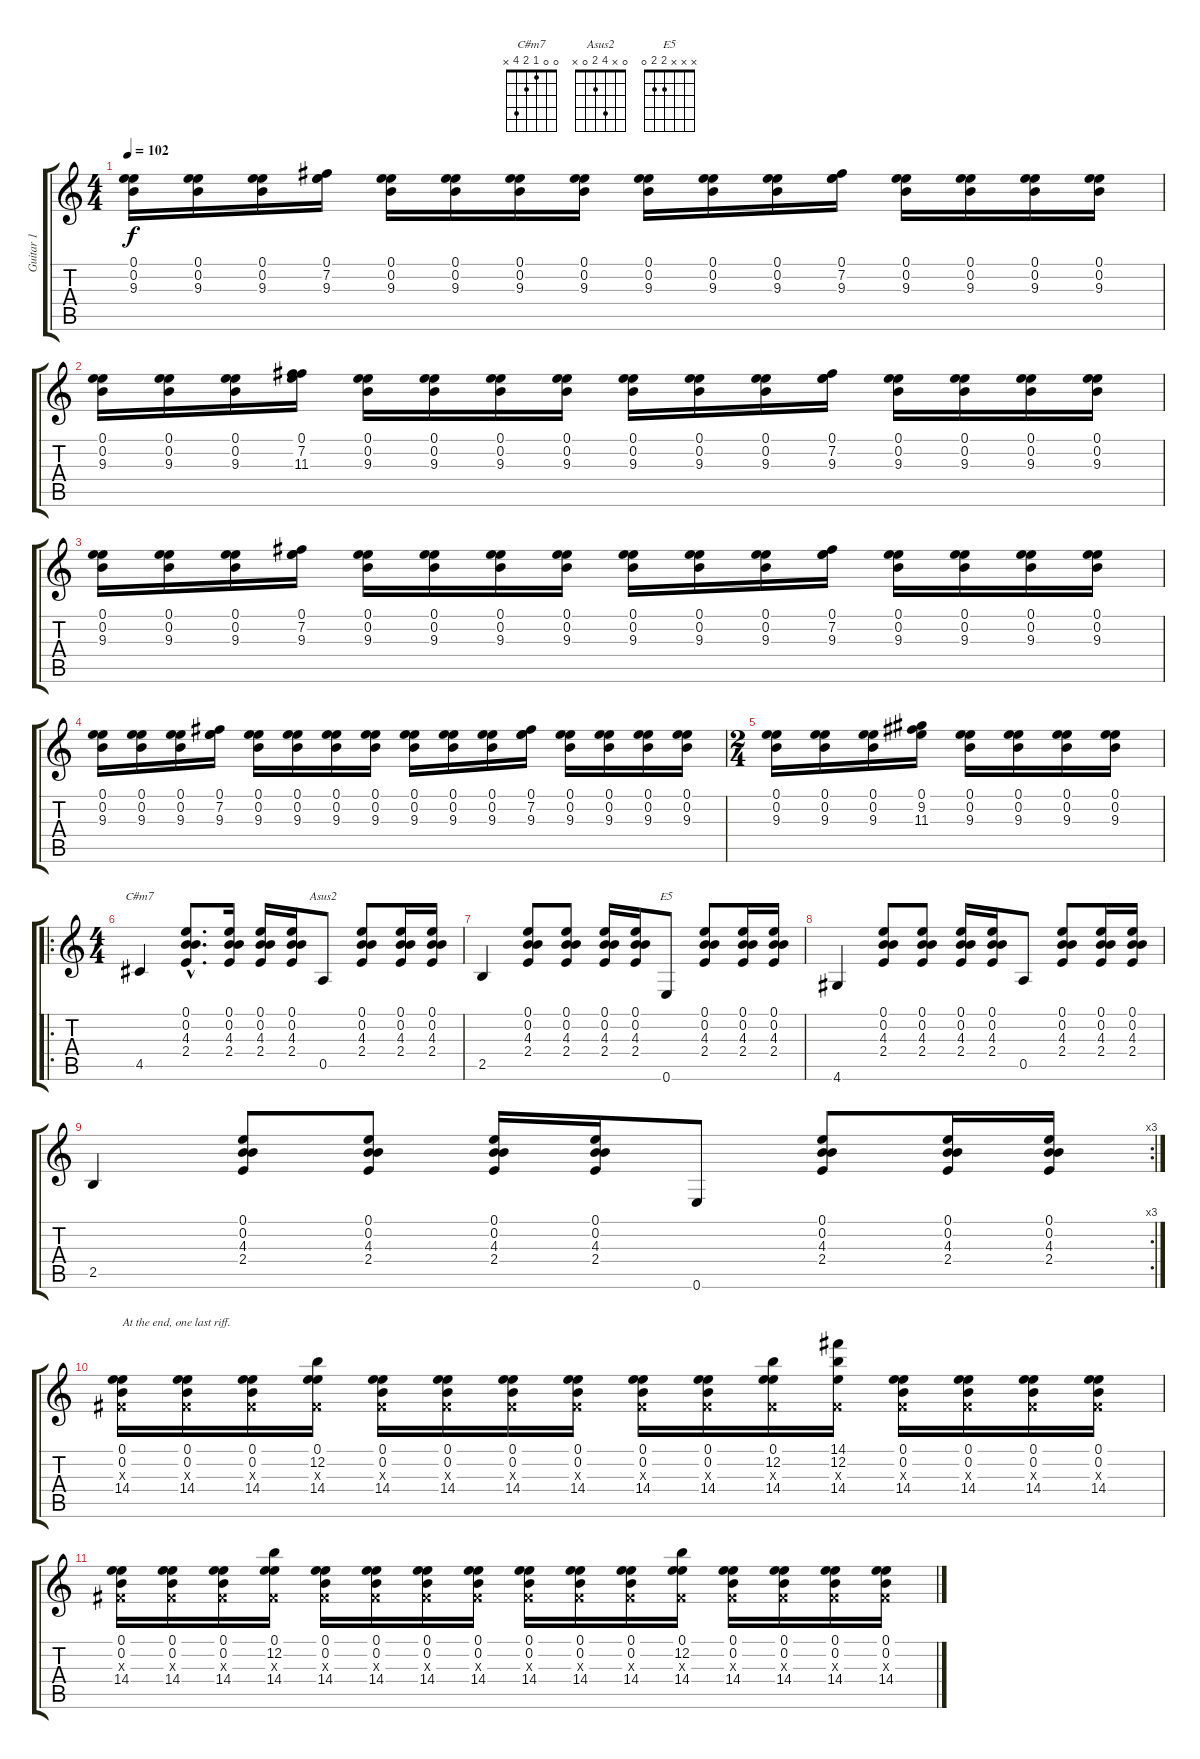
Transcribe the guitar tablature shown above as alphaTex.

\track ("Guitar 1" "Guitar 1") {instrument acousticguitarnylon}
\staff {score tabs}
\tuning (E4 B3 G3 D3 A2 E2) {hide}
\chord ("C#m7" 0 0 1 2 4 x)
\chord ("Asus2" 0 x 4 2 0 x)
\chord ("E5" x x x 2 2 0)
\ts (4 4)
\tempo 102
\clef g2
\ks c
(0.1 0.2 9.3).16{dy f} (0.1 0.2 9.3).16 (0.1 0.2 9.3).16 (0.1 7.2 9.3).16 (0.1 0.2 9.3).16 (0.1 0.2 9.3).16 (0.1 0.2 9.3).16 (0.1 0.2 9.3).16 (0.1 0.2 9.3).16 (0.1 0.2 9.3).16 (0.1 0.2 9.3).16 (0.1 7.2 9.3).16 (0.1 0.2 9.3).16 (0.1 0.2 9.3).16 (0.1 0.2 9.3).16 (0.1 0.2 9.3).16 |
(0.1 0.2 9.3).16 (0.1 0.2 9.3).16 (0.1 0.2 9.3).16 (0.1 7.2 11.3).16 (0.1 0.2 9.3).16 (0.1 0.2 9.3).16 (0.1 0.2 9.3).16 (0.1 0.2 9.3).16 (0.1 0.2 9.3).16 (0.1 0.2 9.3).16 (0.1 0.2 9.3).16 (0.1 7.2 9.3).16 (0.1 0.2 9.3).16 (0.1 0.2 9.3).16 (0.1 0.2 9.3).16 (0.1 0.2 9.3).16 |
(0.1 0.2 9.3).16 (0.1 0.2 9.3).16 (0.1 0.2 9.3).16 (0.1 7.2 9.3).16 (0.1 0.2 9.3).16 (0.1 0.2 9.3).16 (0.1 0.2 9.3).16 (0.1 0.2 9.3).16 (0.1 0.2 9.3).16 (0.1 0.2 9.3).16 (0.1 0.2 9.3).16 (0.1 7.2 9.3).16 (0.1 0.2 9.3).16 (0.1 0.2 9.3).16 (0.1 0.2 9.3).16 (0.1 0.2 9.3).16 |
(0.1 0.2 9.3).16 (0.1 0.2 9.3).16 (0.1 0.2 9.3).16 (0.1 7.2 9.3).16 (0.1 0.2 9.3).16 (0.1 0.2 9.3).16 (0.1 0.2 9.3).16 (0.1 0.2 9.3).16 (0.1 0.2 9.3).16 (0.1 0.2 9.3).16 (0.1 0.2 9.3).16 (0.1 7.2 9.3).16 (0.1 0.2 9.3).16 (0.1 0.2 9.3).16 (0.1 0.2 9.3).16 (0.1 0.2 9.3).16 |
\ts (2 4)
(0.1 0.2 9.3).16 (0.1 0.2 9.3).16 (0.1 0.2 9.3).16 (0.1 9.2 11.3).16 (0.1 0.2 9.3).16 (0.1 0.2 9.3).16 (0.1 0.2 9.3).16 (0.1 0.2 9.3).16 |
\ro
\ts (4 4)
4.5.4{ch "C#m7"} (0.1{hac} 0.2{hac} 4.3{hac} 2.4{hac}).8{d} (0.1 0.2 4.3 2.4).16 (0.1 0.2 4.3 2.4).16 (0.1 0.2 4.3 2.4).16 0.5.8{ch "Asus2"} (0.1 0.2 4.3 2.4).8 (0.1 0.2 4.3 2.4).16 (0.1 0.2 4.3 2.4).16 |
2.5.4 (0.1 0.2 4.3 2.4).8 (0.1 0.2 4.3 2.4).8 (0.1 0.2 4.3 2.4).16 (0.1 0.2 4.3 2.4).16 0.6.8{ch "E5"} (0.1 0.2 4.3 2.4).8 (0.1 0.2 4.3 2.4).16 (0.1 0.2 4.3 2.4).16 |
4.6.4 (0.1 0.2 4.3 2.4).8 (0.1 0.2 4.3 2.4).8 (0.1 0.2 4.3 2.4).16 (0.1 0.2 4.3 2.4).16 0.5.8 (0.1 0.2 4.3 2.4).8 (0.1 0.2 4.3 2.4).16 (0.1 0.2 4.3 2.4).16 |
\rc 3
2.5.4 (0.1 0.2 4.3 2.4).8 (0.1 0.2 4.3 2.4).8 (0.1 0.2 4.3 2.4).16 (0.1 0.2 4.3 2.4).16 0.6.8 (0.1 0.2 4.3 2.4).8 (0.1 0.2 4.3 2.4).16 (0.1 0.2 4.3 2.4).16 |
(0.1 0.2 -1.3{x} 14.4).16{txt "At the end, one last riff."} (0.1 0.2 -1.3{x} 14.4).16 (0.1 0.2 -1.3{x} 14.4).16 (0.1 12.2 -1.3{x} 14.4).16 (0.1 0.2 -1.3{x} 14.4).16 (0.1 0.2 -1.3{x} 14.4).16 (0.1 0.2 -1.3{x} 14.4).16 (0.1 0.2 -1.3{x} 14.4).16 (0.1 0.2 -1.3{x} 14.4).16 (0.1 0.2 -1.3{x} 14.4).16 (0.1 12.2 -1.3{x} 14.4).16 (14.1 12.2 -1.3{x} 14.4).16 (0.1 0.2 -1.3{x} 14.4).16 (0.1 0.2 -1.3{x} 14.4).16 (0.1 0.2 -1.3{x} 14.4).16 (0.1 0.2 -1.3{x} 14.4).16 |
(0.1 0.2 -1.3{x} 14.4).16 (0.1 0.2 -1.3{x} 14.4).16 (0.1 0.2 -1.3{x} 14.4).16 (0.1 12.2 -1.3{x} 14.4).16 (0.1 0.2 -1.3{x} 14.4).16 (0.1 0.2 -1.3{x} 14.4).16 (0.1 0.2 -1.3{x} 14.4).16 (0.1 0.2 -1.3{x} 14.4).16 (0.1 0.2 -1.3{x} 14.4).16 (0.1 0.2 -1.3{x} 14.4).16 (0.1 0.2 -1.3{x} 14.4).16 (0.1 12.2 -1.3{x} 14.4).16 (0.1 0.2 -1.3{x} 14.4).16 (0.1 0.2 -1.3{x} 14.4).16 (0.1 0.2 -1.3{x} 14.4).16 (0.1 0.2 -1.3{x} 14.4).16
